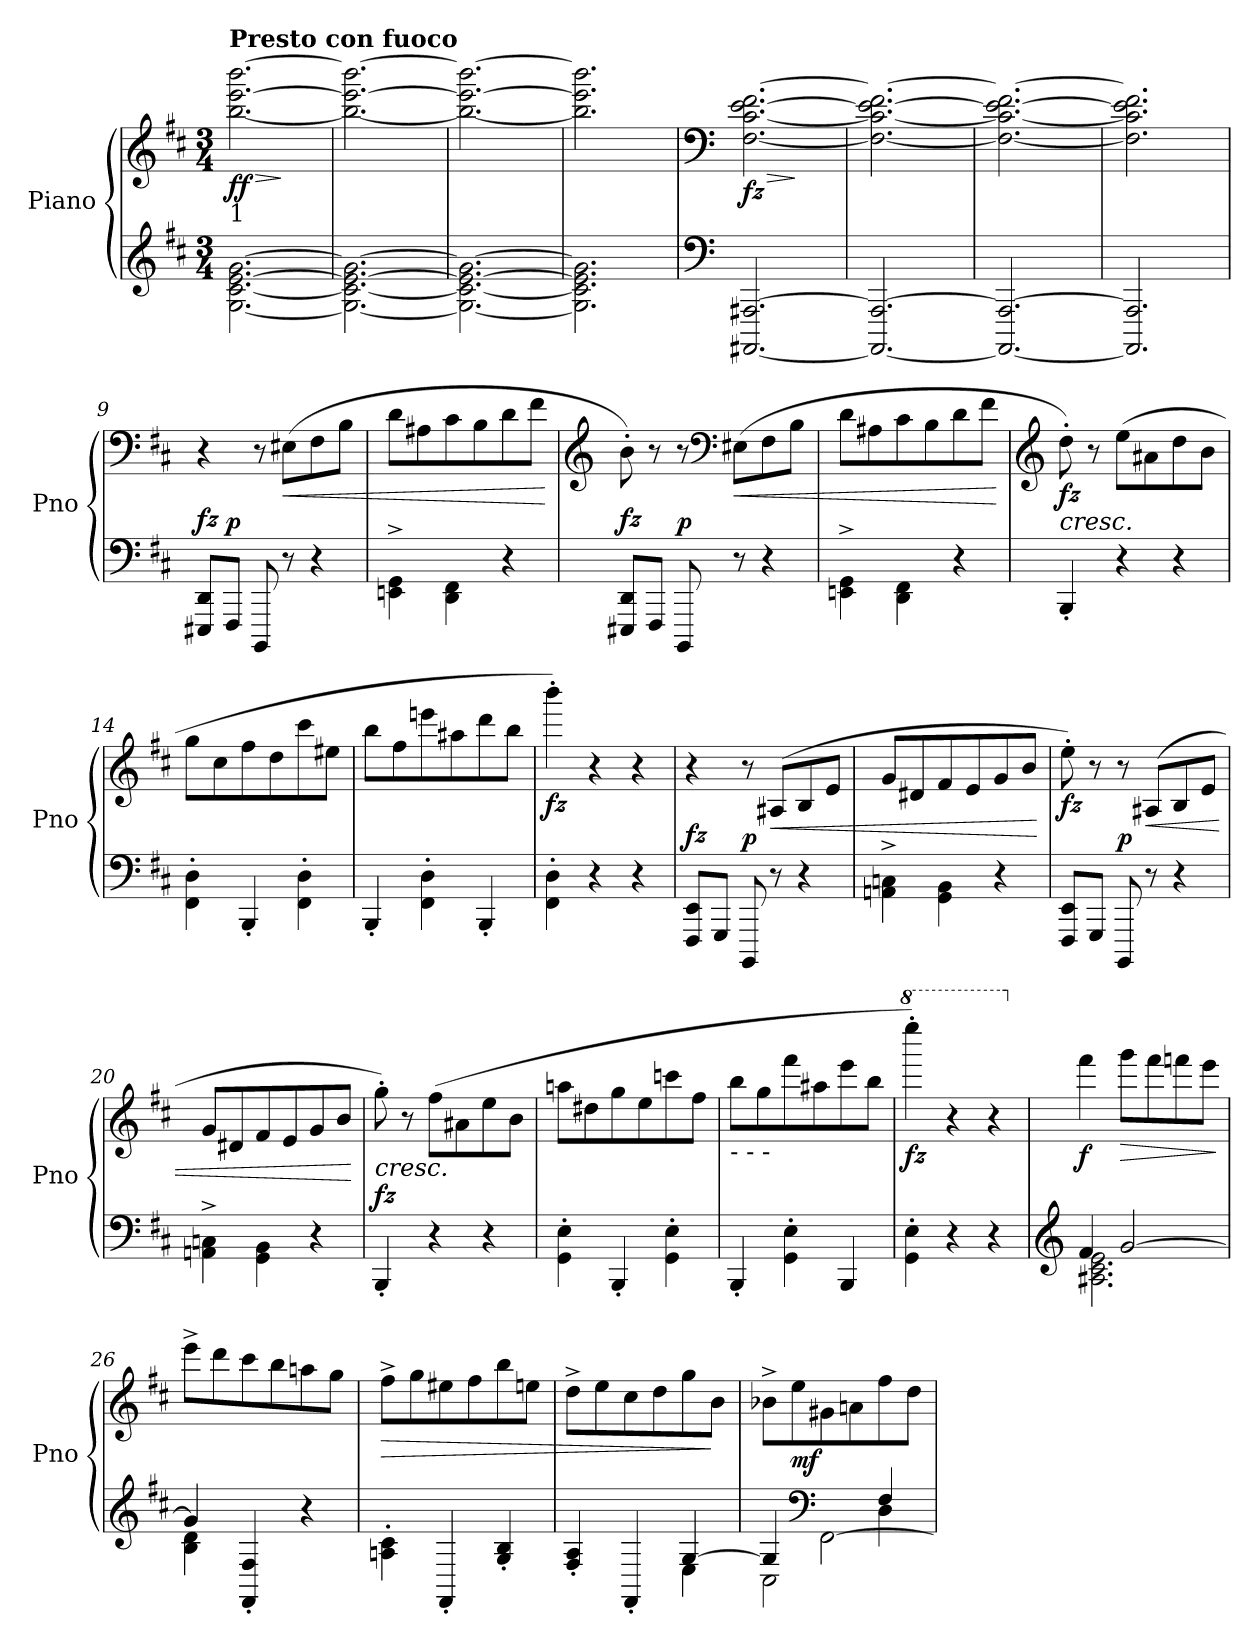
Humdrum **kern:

**kern	**kern	**dynam
*part1	*part1	*part1
*staff2	*staff1	*staff1/2
*I"Piano	*	*
*I'Pno	*	*
*clefG2	*clefG2	*
*k[f#c#]	*k[f#c#]	*
*M3/4	*M3/4	*
*8va	*	*
=1	=1	=1
!	!LO:TX:b:t=1	!
!	!LO:TX:a:B:t=Presto con fuoco	!
!	!	!LO:HP:b
!	!	!LO:DY:n=1:b
[2.g\ [2.cc#\ [2.ee\ [2.gg\	[2.bb\ [2.eee\ [2.bbb\	> ff
.	.	]
=2	=2	=2
2.g\_ 2.cc#\_ 2.ee\_ 2.gg\_	2.bb\_ 2.eee\_ 2.bbb\_	.
=3	=3	=3
2.g\_ 2.cc#\_ 2.ee\_ 2.gg\_	2.bb\_ 2.eee\_ 2.bbb\_	.
=4	=4	=4
2.g\] 2.cc#\] 2.ee\] 2.gg\]	2.bb\] 2.eee\] 2.bbb\]	.
=5	=5	=5
*clefF4	*clefF4	*
*	*X8va	*
!	!	!LO:HP:b
!	!	!LO:DY:n=1:b
[2.AAA#X/ [2.AA#X/	[2.F#\ [2.c#\ [2.e\ [2.f#\	> fz
.	.	]
=6	=6	=6
2.AAA#/_ 2.AA#/_	2.F#\_ 2.c#\_ 2.e\_ 2.f#\_	.
=7	=7	=7
2.AAA#/_ 2.AA#/_	2.F#\_ 2.c#\_ 2.e\_ 2.f#\_	.
=8	=8	=8
2.AAA#/] 2.AA#/]	2.F#\] 2.c#\] 2.e\] 2.f#\]	.
=9	=9	=9
!	!	!LO:DY:a=2
8EE#X/ 8D/L	4r	fz
!	!	!LO:DY:a=2
8FF#/J	.	p
8BBB/	8r	.
!	!	!LO:HP:b
8r	(8E#X\L	<
4r	8F#\	.
.	8B\J	.
!!LO:LB:g=z
=10	=10	=10
4En\^ 4G\^	8d\L	.
.	8A#X\	.
4D\ 4F#\	8c#\	.
.	8B\	.
4r	8d\	.
.	8f#\J	.
.	.	[
=11	=11	=11
*	*clefG2	*
!	!	!LO:DY:a=2
8EE#X/ 8D/L	8b'\)	fz
8FF#/J	8r	.
!	!	!LO:DY:a=2
8BBB/	8r	p
*	*clefF4	*
!	!	!LO:HP:b
8r	(8E#X\L	<
4r	8F#\	.
.	8B\J	.
=12	=12	=12
4En\^ 4G\^	8d\L	.
.	8A#X\	.
4D\ 4F#\	8c#\	.
.	8B\	.
4r	8d\	.
.	8f#\J	.
.	.	[
=13	=13	=13
*	*clefG2	*
!	!	!LO:HP:b
!	!	!LO:DY:n=1:b
4BB'/	8dd'\)	< fz
.	8r	.
4r	(8ee\L	.
.	8a#X\	.
4r	8dd\	.
.	8b\J	.
=14	=14	=14
4F#\' 4d\'	8gg\L	.
.	8cc#\	.
!	!	!LO:DY:b
4BB'/	8ff#\	other-dynamics
.	8dd\	.
4F#\' 4d\'	8ccc#\	.
.	8ee#X\J	.
!!LO:LB:g=z
=15	=15	=15
4BB'/	8bb\L	.
.	8ff#\	.
4F#\' 4d\'	8eeen\	.
.	8aa#X\	.
4BB'/	8ddd\	.
.	8bb\J	.
.	.	[
=16	=16	=16
!	!	!LO:DY:b
4F#\' 4d\'	4bbb'\)	fz
4r	4r	.
4r	4r	.
=17	=17	=17
!	!	!LO:DY:a=2
8FF#/ 8E/L	4r	fz
8GG/J	.	.
!	!	!LO:DY:a=2
8BBB/	8r	p
!	!	!LO:HP:b
8r	(8A#X/L	<
4r	8B/	.
.	8e/J	.
=18	=18	=18
4An\^ 4cn\^	8g/L	.
.	8d#X/	.
4G\ 4B\	8f#/	.
.	8e/	.
4r	8g/	.
.	8b/J	.
.	.	[
=19	=19	=19
!	!	!LO:DY:b
8FF#/ 8E/L	8ee'\)	fz
8GG/J	8r	.
!	!	!LO:DY:a=2
8BBB/	8r	p
!	!	!LO:HP:b
8r	(8A#X/L	<
4r	8B/	.
.	8e/J	.
=20	=20	=20
4An\^ 4cn\^	8g/L	.
.	8d#X/	.
4G\ 4B\	8f#/	.
.	8e/	.
4r	8g/	.
.	8b/J	.
.	.	[
!!LO:LB:g=z
=21	=21	=21
!	!	!LO:HP:b
!	!	!LO:DY:n=1:a=2
4BB'/	8gg'\)	< fz
.	8r	.
4r	(8ff#\L	.
.	8a#X\	.
4r	8ee\	.
.	8b\J	.
=22	=22	=22
4G\' 4e\'	8aan\L	.
.	8dd#X\	.
!	!	!LO:DY:b
4BB'/	8gg\	other-dynamics
.	8ee\	.
4G\' 4e\'	8cccn\	.
.	8ff#\J	.
=23	=23	=23
!	!LO:TX:b:t=-       -       -	!
4BB'/	8bb\L	.
.	8gg\	.
4G\' 4e\'	8fff#\	.
.	8aa#X\	.
4BB/	8eee\	.
.	8bb\J	.
.	.	[
=24	=24	=24
*	*8va	*
!	!	!LO:DY:b
4G\' 4e\'	4eeee'\)	fz
4r	4r	.
4r	4r	.
=25	=25	=25
*clefG2	*	*
*^	*	*
*	*	*X8va	*
!	!	!	!LO:DY:b
4ff#/	2.a#X\ 2.cc#\ 2.ee\	4fff#\	f
!	!	!	!LO:HP:b
[2gg/	.	8ggg\L	>
.	.	8fff#\	.
.	.	8fffn\	.
.	.	8eee\J	.
*v	*v	*	*
.	.	]
=26	=26	=26
*^	*	*
4gg/]	4b\ 4dd\	8eee^\L	.
.	.	8ddd\	.
4F#/' 4f#/'	2ryy	8ccc#\	.
.	.	8bb\	.
4r	.	8aan\	.
.	.	8gg\J	.
*v	*v	*	*
!!LO:PB:g=z
=27	=27	=27
!	!	!LO:HP:b
4an\' 4cc#\'	8ff#^\L	>
.	8gg\	.
4F#'/	8ee#X\	.
.	8ff#\	.
4g/' 4b/'	8bb\	.
.	8een\J	.
=28	=28	=28
*^	*	*
4f#/' 4a/'	2ryy	8dd^\L	.
.	.	8ee\	.
4F#'/	.	8cc#\	.
.	.	8dd\	.
[4g/	4e\	8gg\	.
.	.	8b\J	]
=29	=29	=29	=29
*	*^	*	*
4g/]	2c#\	2ryy	8b-X^\L	.
!	!	!	!	!LO:DY:b
.	.	.	8ee\	mf
*clefF4	*	*	*	*
[2F#\	.	.	8g#X\	.
.	.	.	8an\	.
.	4d\	4f#/	8ff#\	.
.	.	.	8dd\J	.
*v	*v	*v	*	*
=	=	=
*-	*-	*-
